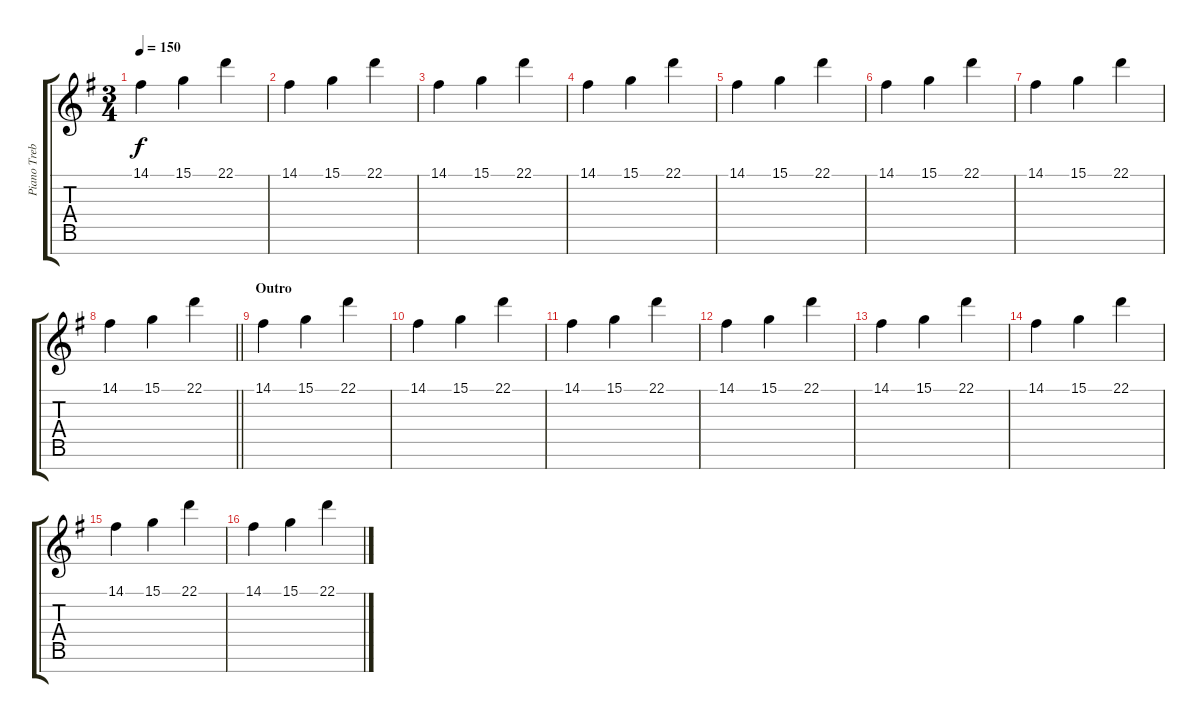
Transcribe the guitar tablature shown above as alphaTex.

\track ("Piano Treble" "Piano Treb") {instrument acousticgrandpiano}
\staff {score tabs}
\tuning (E4 B3 G3 D3 A2 E2 B1) {hide}
\ts (3 4)
\tempo 150
\clef g2
\ks g
14.1.4{dy f} 15.1.4 22.1.4 |
14.1.4 15.1.4 22.1.4 |
14.1.4 15.1.4 22.1.4 |
14.1.4 15.1.4 22.1.4 |
14.1.4 15.1.4 22.1.4 |
14.1.4 15.1.4 22.1.4 |
14.1.4 15.1.4 22.1.4 |
\barLineRight lightlight
14.1.4 15.1.4 22.1.4 |
\section ("" "Outro")
14.1.4 15.1.4 22.1.4 |
14.1.4 15.1.4 22.1.4 |
14.1.4 15.1.4 22.1.4 |
14.1.4 15.1.4 22.1.4 |
14.1.4 15.1.4 22.1.4 |
14.1.4 15.1.4 22.1.4 |
14.1.4 15.1.4 22.1.4 |
14.1.4 15.1.4 22.1.4
